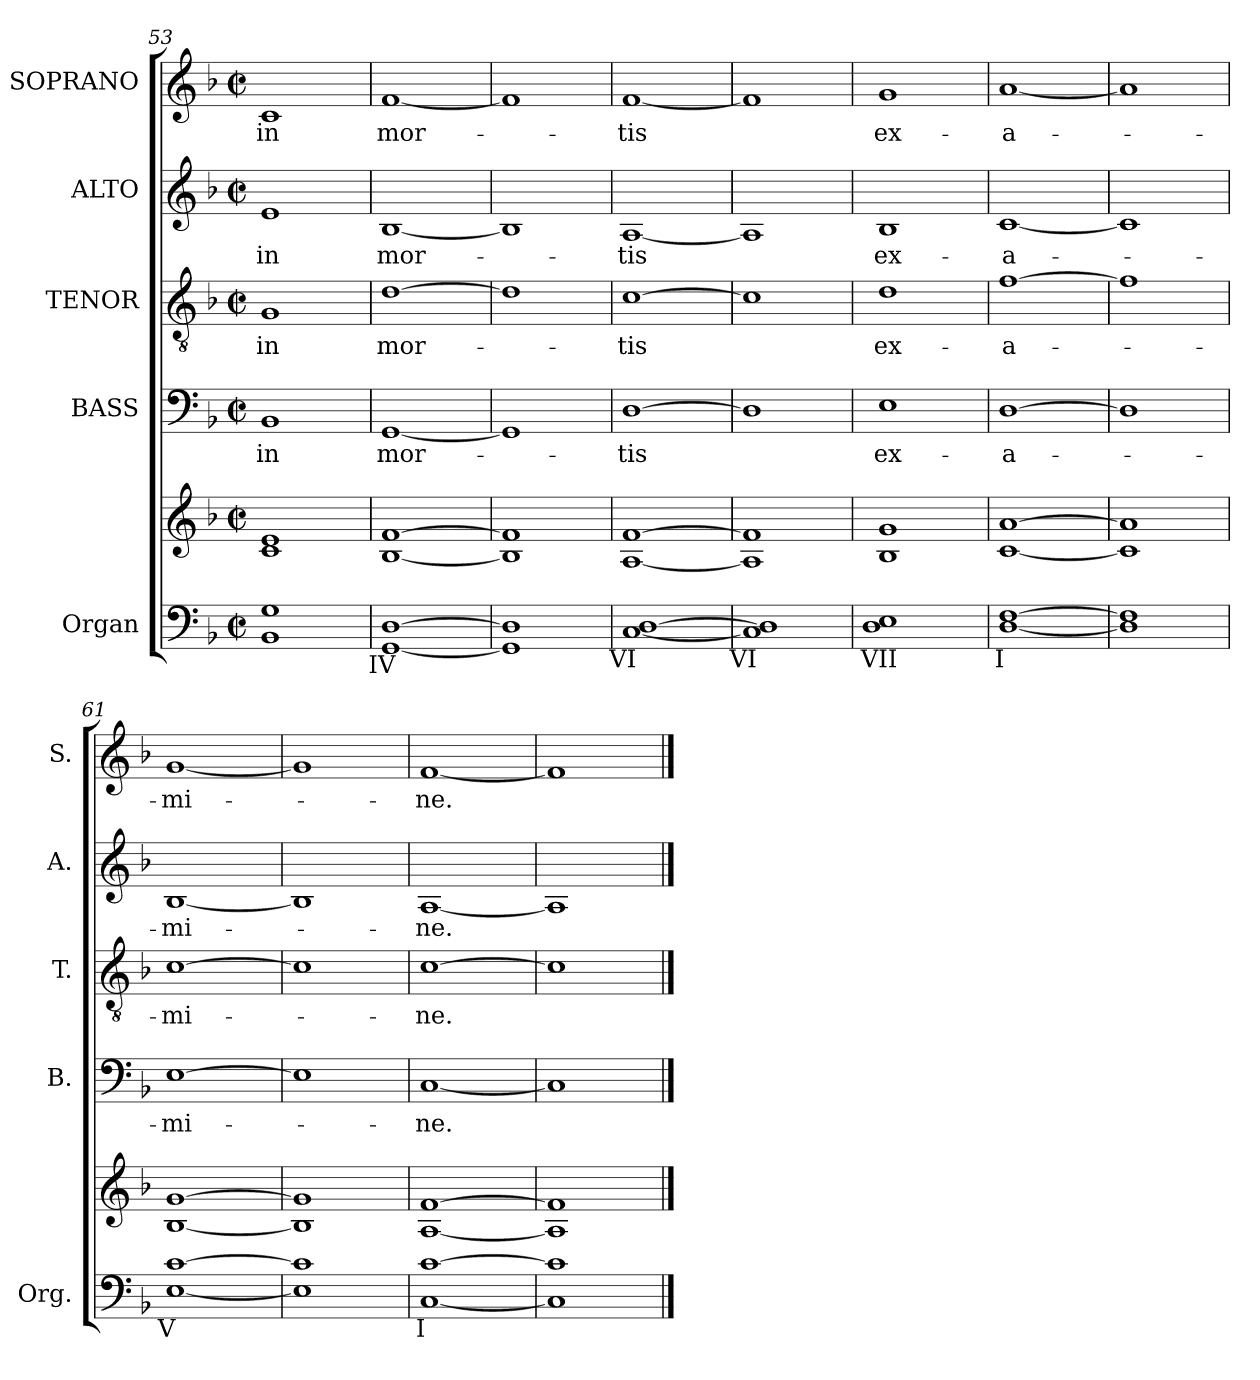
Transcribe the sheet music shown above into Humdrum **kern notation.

**kern	**kern	**kern	**text	**kern	**text	**kern	**text	**kern	**text
*part5	*part5	*part4	*part4	*part3	*part3	*part2	*part2	*part1	*part1
*staff6	*staff5	*staff4	*staff4	*staff3	*staff3	*staff2	*staff2	*staff1	*staff1
*I"Organ	*	*I"BASS	*	*I"TENOR	*	*I"ALTO	*	*I"SOPRANO	*
*I'Org.	*	*I'B.	*	*I'T.	*	*I'A.	*	*I'S.	*
*clefF4	*clefG2	*clefF4	*	*clefGv2	*	*clefG2	*	*clefG2	*
*	*	*	*	*ITrd7c12	*	*	*	*	*
*k[b-]	*k[b-]	*k[b-]	*	*k[b-]	*	*k[b-]	*	*k[b-]	*
*F:	*F:	*F:	*	*F:	*	*F:	*	*F:	*
*M2/2	*M2/2	*M2/2	*	*M2/2	*	*M2/2	*	*M2/2	*
*met(c|)	*met(c|)	*met(c|)	*	*met(c|)	*	*met(c|)	*	*met(c|)	*
=53	=53	=53	=53	=53	=53	=53	=53	=53	=53
!	!	!	!LO:LY:b:color=#000000	!	!	!	!	!	!
!	!	!	!	!	!LO:LY:b:color=#000000	!	!	!	!
!	!	!	!	!	!	!	!LO:LY:b:color=#000000	!	!
!	!	!	!	!	!	!	!	!	!LO:LY:b:color=#000000
1BB-i 1Gi	1ci 1ei	1BB-i	in	1GGi	in	1ei	in	1ci	in
=54	=54	=54	=54	=54	=54	=54	=54	=54	=54
!	!	!	!LO:LY:b:color=#000000	!	!	!	!	!	!
!	!	!	!	!	!LO:LY:b:color=#000000	!	!	!	!
!	!	!	!	!	!	!	!LO:LY:b:color=#000000	!	!
!LO:TX:b:cj:t=IV	!	!	!	!	!	!	!	!	!
!	!	!	!	!	!	!	!	!	!LO:LY:b:color=#000000
[1GGi [1Di	[1B-i [1fi	[1GGi	mor-	[1Di	mor-	[1B-i	mor-	[1fi	mor-
=55	=55	=55	=55	=55	=55	=55	=55	=55	=55
1GGi] 1Di]	1B-i] 1fi]	1GGi]	.	1Di]	.	1B-i]	.	1fi]	.
!!LO:PB:g=z
=56	=56	=56	=56	=56	=56	=56	=56	=56	=56
!	!	!	!LO:LY:b:color=#000000	!	!	!	!	!	!
!	!	!	!	!	!LO:LY:b:color=#000000	!	!	!	!
!	!	!	!	!	!	!	!LO:LY:b:color=#000000	!	!
!LO:TX:b:cj:t=VI	!	!	!	!	!	!	!	!	!
!	!	!	!	!	!	!	!	!	!LO:LY:b:color=#000000
[1Ci [1Di	[1Ai [1fi	[1Di	-tis	[1Ci	-tis	[1Ai	-tis	[1fi	-tis
=57	=57	=57	=57	=57	=57	=57	=57	=57	=57
!LO:TX:b:cj:t=VI	!	!	!	!	!	!	!	!	!
1Ci] 1Di]	1Ai] 1fi]	1Di]	.	1Ci]	.	1Ai]	.	1fi]	.
=58	=58	=58	=58	=58	=58	=58	=58	=58	=58
!	!	!	!LO:LY:b:color=#000000	!	!	!	!	!	!
!	!	!	!	!	!LO:LY:b:color=#000000	!	!	!	!
!	!	!	!	!	!	!	!LO:LY:b:color=#000000	!	!
!LO:TX:b:cj:t=VII	!	!	!	!	!	!	!	!	!
!	!	!	!	!	!	!	!	!	!LO:LY:b:color=#000000
1Di 1Ei	1B-i 1gi	1Ei	ex-	1Di	ex-	1B-i	ex-	1gi	ex-
=59	=59	=59	=59	=59	=59	=59	=59	=59	=59
!	!	!	!LO:LY:b:color=#000000	!	!	!	!	!	!
!	!	!	!	!	!LO:LY:b:color=#000000	!	!	!	!
!	!	!	!	!	!	!	!LO:LY:b:color=#000000	!	!
!LO:TX:b:cj:t=I	!	!	!	!	!	!	!	!	!
!	!	!	!	!	!	!	!	!	!LO:LY:b:color=#000000
[1Di [1Fi	[1ci [1ai	[1Di	-a-	[1Fi	-a-	[1ci	-a-	[1ai	-a-
=60	=60	=60	=60	=60	=60	=60	=60	=60	=60
1Di] 1Fi]	1ci] 1ai]	1Di]	.	1Fi]	.	1ci]	.	1ai]	.
!!LO:LB:g=z
=61	=61	=61	=61	=61	=61	=61	=61	=61	=61
!	!	!	!LO:LY:b:color=#000000	!	!	!	!	!	!
!	!	!	!	!	!LO:LY:b:color=#000000	!	!	!	!
!	!	!	!	!	!	!	!LO:LY:b:color=#000000	!	!
!LO:TX:b:cj:t=V	!	!	!	!	!	!	!	!	!
!	!	!	!	!	!	!	!	!	!LO:LY:b:color=#000000
[1Ei [1ci	[1B-i [1gi	[1Ei	-mi-	[1Ci	-mi-	[1B-i	-mi-	[1gi	-mi-
=62	=62	=62	=62	=62	=62	=62	=62	=62	=62
1Ei] 1ci]	1B-i] 1gi]	1Ei]	.	1Ci]	.	1B-i]	.	1gi]	.
=63	=63	=63	=63	=63	=63	=63	=63	=63	=63
!	!	!	!LO:LY:b:color=#000000	!	!	!	!	!	!
!	!	!	!	!	!LO:LY:b:color=#000000	!	!	!	!
!	!	!	!	!	!	!	!LO:LY:b:color=#000000	!	!
!LO:TX:b:cj:t=I	!	!	!	!	!	!	!	!	!
!	!	!	!	!	!	!	!	!	!LO:LY:b:color=#000000
[1Ci [1ci	[1Ai [1fi	[1Ci	-ne.	[1Ci	-ne.	[1Ai	-ne.	[1fi	-ne.
=64	=64	=64	=64	=64	=64	=64	=64	=64	=64
1Ci] 1ci]	1Ai] 1fi]	1Ci]	.	1Ci]	.	1Ai]	.	1fi]	.
==	==	==	==	==	==	==	==	==	==
*-	*-	*-	*-	*-	*-	*-	*-	*-	*-
